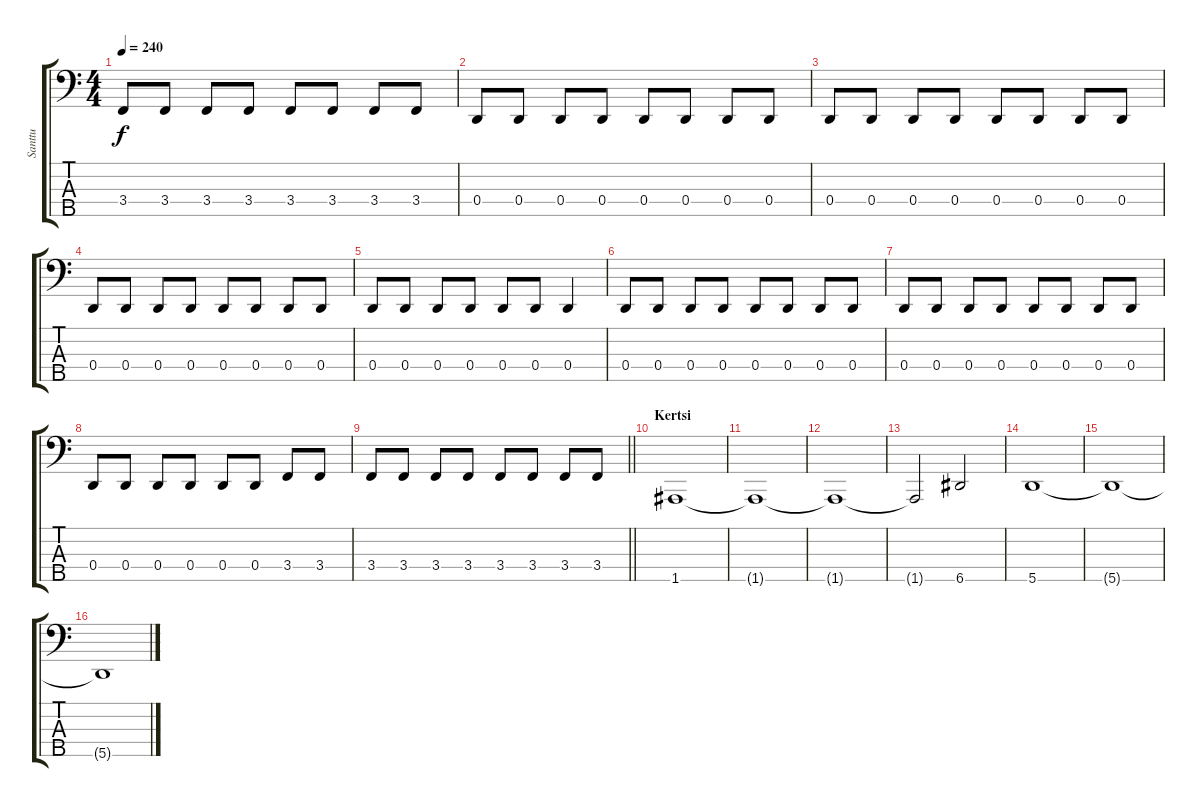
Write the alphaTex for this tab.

\track ("Santtu" "Santtu") {instrument electricbasspick}
\staff {score tabs}
\tuning (G2 D2 A1 D1 A0) {hide}
\ts (4 4)
\tempo 240
\clef f4
\ks c
3.4.8{dy f} 3.4.8 3.4.8 3.4.8 3.4.8 3.4.8 3.4.8 3.4.8 |
0.4.8 0.4.8 0.4.8 0.4.8 0.4.8 0.4.8 0.4.8 0.4.8 |
0.4.8 0.4.8 0.4.8 0.4.8 0.4.8 0.4.8 0.4.8 0.4.8 |
0.4.8 0.4.8 0.4.8 0.4.8 0.4.8 0.4.8 0.4.8 0.4.8 |
0.4.8 0.4.8 0.4.8 0.4.8 0.4.8 0.4.8 0.4.4 |
0.4.8 0.4.8 0.4.8 0.4.8 0.4.8 0.4.8 0.4.8 0.4.8 |
0.4.8 0.4.8 0.4.8 0.4.8 0.4.8 0.4.8 0.4.8 0.4.8 |
0.4.8 0.4.8 0.4.8 0.4.8 0.4.8 0.4.8 3.4.8 3.4.8 |
\barLineRight lightlight
3.4.8 3.4.8 3.4.8 3.4.8 3.4.8 3.4.8 3.4.8 3.4.8 |
\section ("" "Kertsi")
1.5.1 |
1.5{t}.1 |
1.5{t}.1 |
1.5{t}.2 6.5.2 |
5.5.1 |
5.5{t}.1 |
5.5{t}.1
